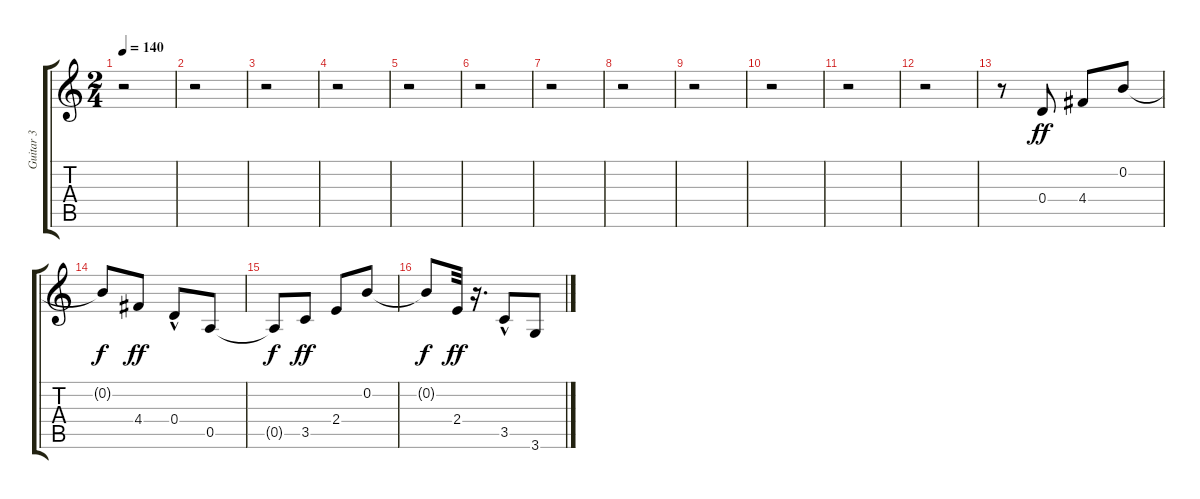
\track ("Guitar 3" "Guitar 3") {instrument electricguitarclean}
\staff {score tabs}
\tuning (E4 B3 G3 D3 A2 E2) {hide}
\ts (2 4)
\tempo 140
\clef g2
\ks c
r.2{dy f} |
r.2 |
r.2 |
r.2 |
r.2 |
r.2 |
r.2 |
r.2 |
r.2 |
r.2 |
r.2 |
r.2 |
r.8 0.4.8{dy ff} 4.4.8 0.2.8 |
0.2{t}.8{dy f} 4.4.8{dy ff} 0.4{hac}.8 0.5.8 |
0.5{t}.8{dy f} 3.5.8{dy ff} 2.4.8 0.2.8 |
0.2{t}.8{dy f} 2.4.32{dy ff} r.16{d} 3.5{hac}.8 3.6.8
